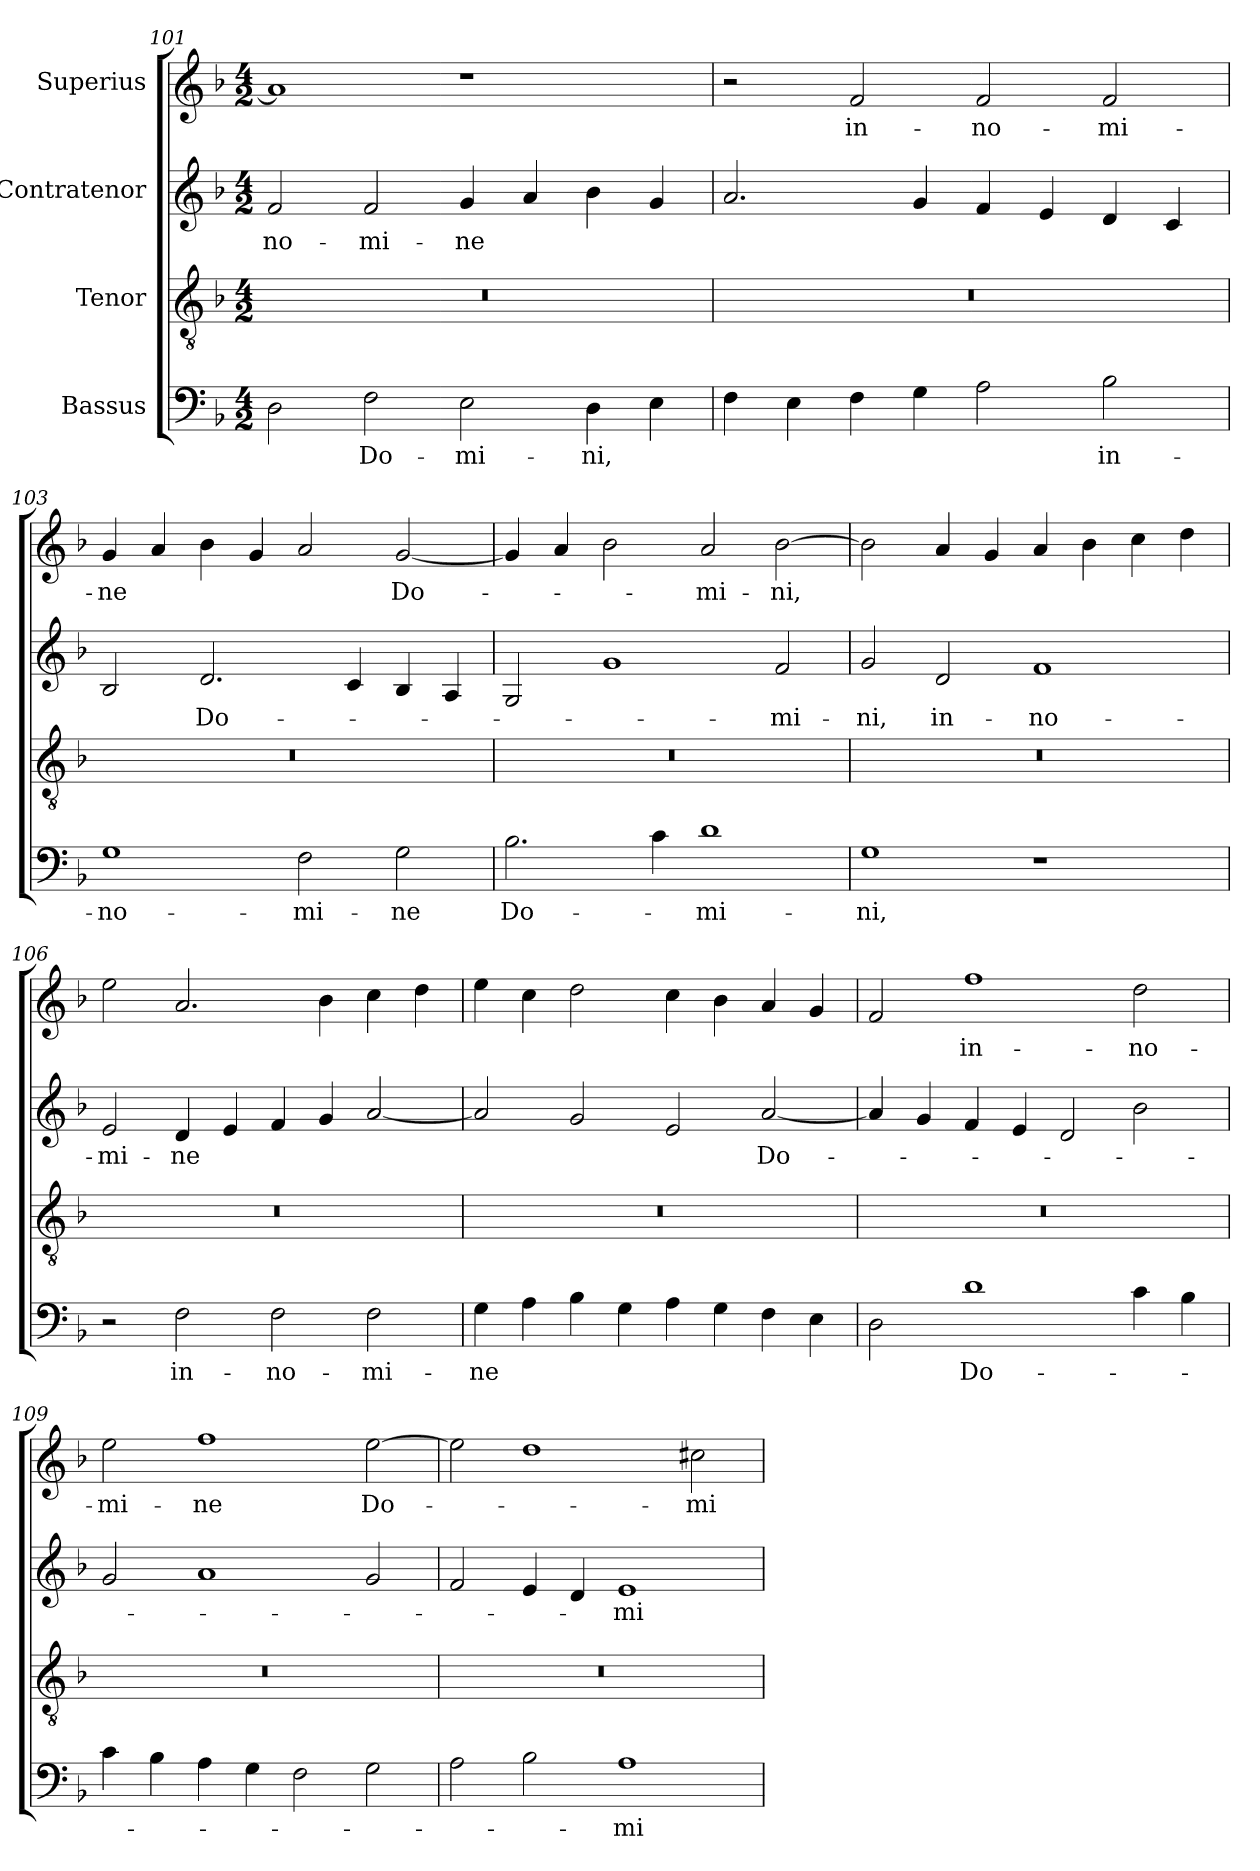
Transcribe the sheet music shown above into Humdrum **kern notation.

**kern	**text	**kern	**kern	**text	**kern	**text
*part4	*part4	*part3	*part2	*part2	*part1	*part1
*staff4	*staff4	*staff3	*staff2	*staff2	*staff1	*staff1
*I"Bassus	*	*I"Tenor	*I"Contratenor	*	*I"Superius	*
*clefF4	*	*clefGv2	*clefG2	*	*clefG2	*
*k[b-]	*	*k[b-]	*k[b-]	*	*k[b-]	*
*M4/2	*	*M4/2	*M4/2	*	*M4/2	*
=101	=101	=101	=101	=101	=101	=101
2D\	.	0r	2f/	no-	1a/]	.
2F\	Do-	.	2f/	-mi-	.	.
2E\	-mi-	.	4g/	-ne	1r	.
.	.	.	4a/	.	.	.
4D\	-ni,	.	4b-\	.	.	.
4E\	.	.	4g/	.	.	.
=102	=102	=102	=102	=102	=102	=102
4F\	.	0r	2.a/	.	2r	.
4E\	.	.	.	.	.	.
4F\	.	.	.	.	2f/	in-
4G\	.	.	4g/	.	.	.
2A\	.	.	4f/	.	2f/	no-
.	.	.	4e/	.	.	.
2B-\	in-	.	4d/	.	2f/	-mi-
.	.	.	4c/	.	.	.
=103	=103	=103	=103	=103	=103	=103
1G\	no-	0r	2B-/	.	4g/	-ne
.	.	.	.	.	4a/	.
.	.	.	2.d/	Do-	4b-\	.
.	.	.	.	.	4g/	.
2F\	-mi-	.	.	.	2a/	.
.	.	.	4c/	.	.	.
2G\	-ne	.	4B-/	.	[2g/	Do-
.	.	.	4A/	.	.	.
=104	=104	=104	=104	=104	=104	=104
2.B-\	Do-	0r	2G/	.	4g/]	.
.	.	.	.	.	4a/	.
.	.	.	1g/	.	2b-\	.
4c\	.	.	.	.	.	.
1d\	-mi-	.	.	.	2a/	-mi-
.	.	.	2f/	-mi-	[2b-\	-ni,
=105	=105	=105	=105	=105	=105	=105
1G\	-ni,	0r	2g/	-ni,	2b-\]	.
.	.	.	2d/	in-	4a/	.
.	.	.	.	.	4g/	.
1r	.	.	1f/	no-	4a/	.
.	.	.	.	.	4b-\	.
.	.	.	.	.	4cc\	.
.	.	.	.	.	4dd\	.
=106	=106	=106	=106	=106	=106	=106
2r	.	0r	2e/	-mi-	2ee\	.
2F\	in-	.	4d/	-ne	2.a/	.
.	.	.	4e/	.	.	.
2F\	no-	.	4f/	.	.	.
.	.	.	4g/	.	4b-\	.
2F\	-mi-	.	[2a/	.	4cc\	.
.	.	.	.	.	4dd\	.
=107	=107	=107	=107	=107	=107	=107
4G\	-ne	0r	2a/]	.	4ee\	.
4A\	.	.	.	.	4cc\	.
4B-\	.	.	2g/	.	2dd\	.
4G\	.	.	.	.	.	.
4A\	.	.	2e/	.	4cc\	.
4G\	.	.	.	.	4b-\	.
4F\	.	.	[2a/	Do-	4a/	.
4E\	.	.	.	.	4g/	.
=108	=108	=108	=108	=108	=108	=108
2D\	.	0r	4a/]	.	2f/	.
.	.	.	4g/	.	.	.
1d\	Do-	.	4f/	.	1ff\	in-
.	.	.	4e/	.	.	.
.	.	.	2d/	.	.	.
4c\	.	.	2b-\	.	2dd\	no-
4B-\	.	.	.	.	.	.
=109	=109	=109	=109	=109	=109	=109
4c\	.	0r	2g/	.	2ee\	-mi-
4B-\	.	.	.	.	.	.
4A\	.	.	1a/	.	1ff\	-ne
4G\	.	.	.	.	.	.
2F\	.	.	.	.	.	.
2G\	.	.	2g/	.	[2ee\	Do-
=110	=110	=110	=110	=110	=110	=110
2A\	.	0r	2f/	.	2ee\]	.
2B-\	.	.	4e/	.	1dd\	.
.	.	.	4d/	.	.	.
1A\	-mi-	.	1e/	-mi-	.	.
.	.	.	.	.	2cc#X\	-mi-
=	=	=	=	=	=	=
*-	*-	*-	*-	*-	*-	*-
